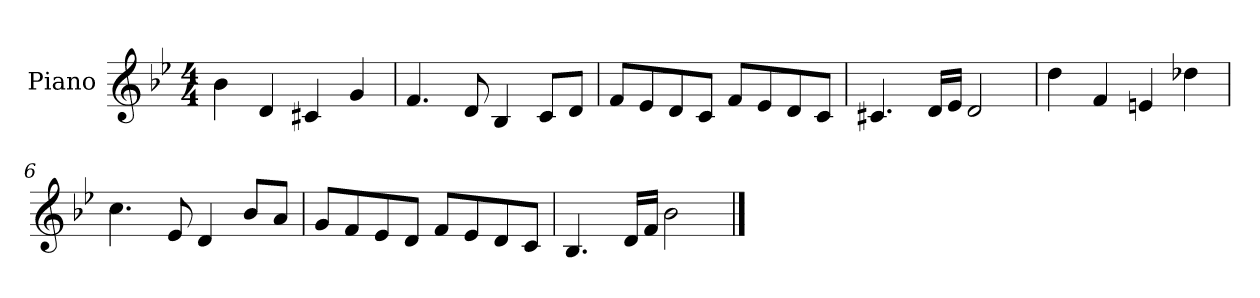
**kern
*part1
*staff1
*I"Piano
*I'Pno
*clefG2
*k[b-e-]
*B-:
*M4/4
=1
4b-\
4d/
4c#X/
4g/
=2
4.f/
8d/
4B-/
8c/L
8d/J
=3
8f/L
8e-/
8d/
8c/J
8f/L
8e-/
8d/
8c/J
=4
4.c#X/
16d/LL
16e-/JJ
2d/
=5
4dd\
4f/
4en/
4dd-X\
=6
4.cc\
8e-/
4d/
8b-/L
8a/J
=7
8g/L
8f/
8e-/
8d/J
8f/L
8e-/
8d/
8c/J
=8
4.B-/
16d/LL
16f/JJ
2b-\
==
*-
